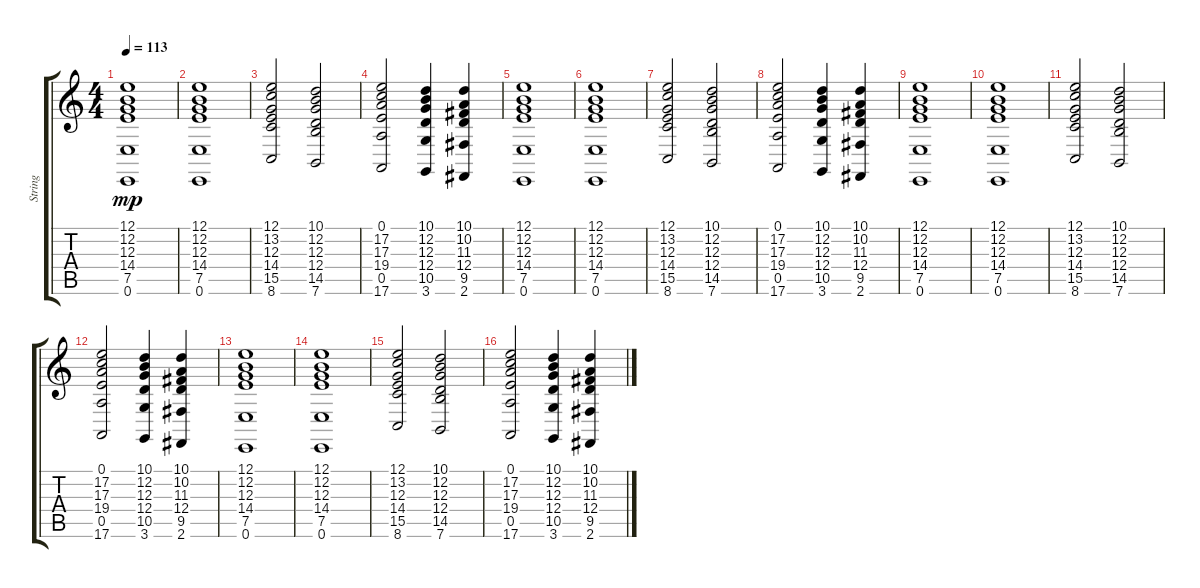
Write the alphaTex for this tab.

\track ("String" "String") {instrument stringensemble1}
\staff {score tabs}
\tuning (E4 B3 G3 D3 A2 E2) {hide}
\ts (4 4)
\tempo 113
\clef g2
\ks c
(12.1 12.2 12.3 14.4 7.5 0.6).1{dy mp} |
(12.1 12.2 12.3 14.4 7.5 0.6).1 |
(12.1 13.2 12.3 14.4 15.5 8.6).2 (10.1 12.2 12.3 12.4 14.5 7.6).2 |
(0.1 17.2 17.3 19.4 0.5 17.6).2 (10.1 12.2 12.3 12.4 10.5 3.6).4 (10.1 10.2 11.3 12.4 9.5 2.6).4 |
(12.1 12.2 12.3 14.4 7.5 0.6).1 |
(12.1 12.2 12.3 14.4 7.5 0.6).1 |
(12.1 13.2 12.3 14.4 15.5 8.6).2 (10.1 12.2 12.3 12.4 14.5 7.6).2 |
(0.1 17.2 17.3 19.4 0.5 17.6).2 (10.1 12.2 12.3 12.4 10.5 3.6).4 (10.1 10.2 11.3 12.4 9.5 2.6).4 |
(12.1 12.2 12.3 14.4 7.5 0.6).1 |
(12.1 12.2 12.3 14.4 7.5 0.6).1 |
(12.1 13.2 12.3 14.4 15.5 8.6).2 (10.1 12.2 12.3 12.4 14.5 7.6).2 |
(0.1 17.2 17.3 19.4 0.5 17.6).2 (10.1 12.2 12.3 12.4 10.5 3.6).4 (10.1 10.2 11.3 12.4 9.5 2.6).4 |
(12.1 12.2 12.3 14.4 7.5 0.6).1 |
(12.1 12.2 12.3 14.4 7.5 0.6).1 |
(12.1 13.2 12.3 14.4 15.5 8.6).2 (10.1 12.2 12.3 12.4 14.5 7.6).2 |
(0.1 17.2 17.3 19.4 0.5 17.6).2 (10.1 12.2 12.3 12.4 10.5 3.6).4 (10.1 10.2 11.3 12.4 9.5 2.6).4
